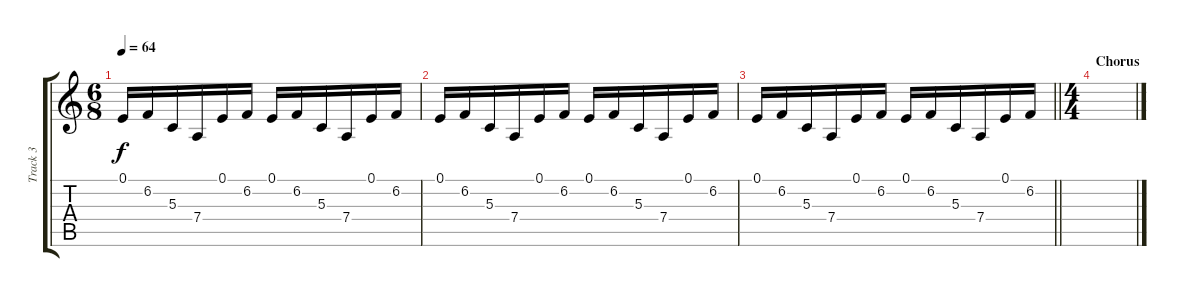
\track ("Track 3" "Track 3") {instrument acousticgrandpiano}
\staff {score tabs}
\tuning (E4 B3 G3 D3 A2 E2) {hide}
\ts (6 8)
\tempo 64
\clef g2
\ks c
0.1.16{dy f} 6.2.16 5.3.16 7.4.16 0.1.16 6.2.16 0.1.16 6.2.16 5.3.16 7.4.16 0.1.16 6.2.16 |
0.1.16 6.2.16 5.3.16 7.4.16 0.1.16 6.2.16 0.1.16 6.2.16 5.3.16 7.4.16 0.1.16 6.2.16 |
\barLineRight lightlight
0.1.16 6.2.16 5.3.16 7.4.16 0.1.16 6.2.16 0.1.16 6.2.16 5.3.16 7.4.16 0.1.16 6.2.16 |
\ts (4 4)
\section ("" "Chorus")
